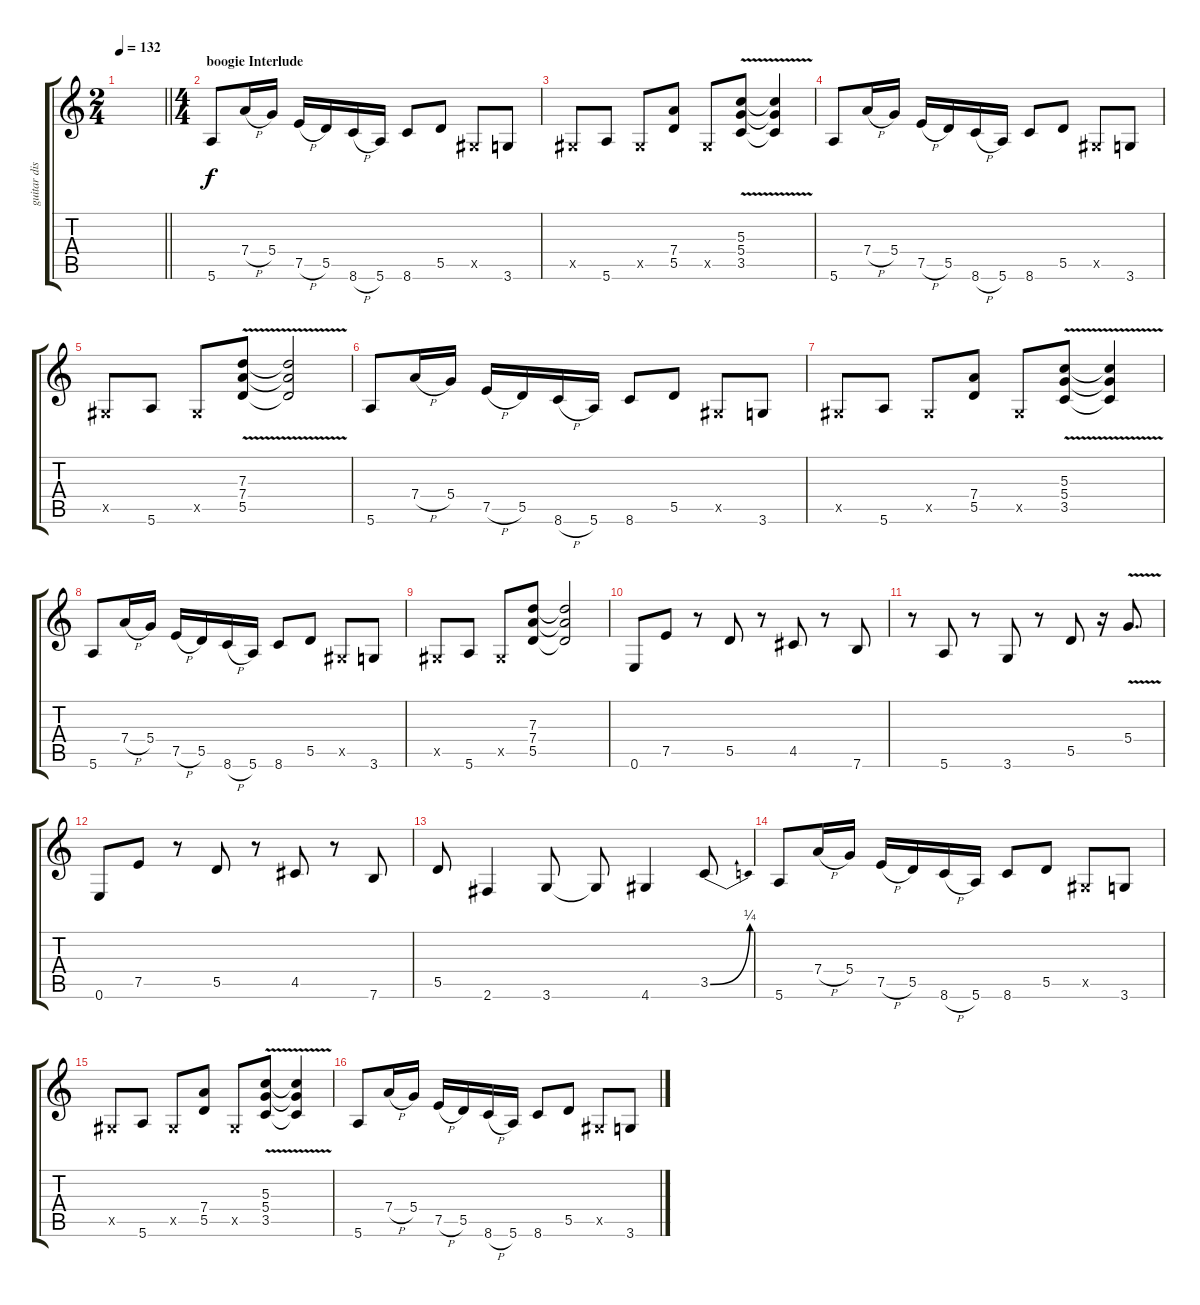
\track ("guitar dist" "guitar dis") {instrument distortionguitar}
\staff {score tabs}
\tuning (E4 B3 G3 D3 A2 E2) {hide}
\ts (2 4)
\tempo 132
\clef g2
\barLineRight lightlight
\ks c
|
\ts (4 4)
\section ("" "boogie Interlude")
5.6.8 7.4{h}.16 5.4.16 7.5{h}.16 5.5.16 8.6{h}.16 5.6.16 8.6.8 5.5.8 -1.5{x}.8 3.6.8 |
-1.5{x}.8 5.6.8 -1.5{x}.8 (7.4 5.5).8 -1.5{x}.8 (5.3{v} 5.4{v} 3.5{v}).8 (5.3{t} 5.4{t} 3.5{t}).4 |
5.6.8 7.4{h}.16 5.4.16 7.5{h}.16 5.5.16 8.6{h}.16 5.6.16 8.6.8 5.5.8 -1.5{x}.8 3.6.8 |
-1.5{x}.8 5.6.8 -1.5{x}.8 (7.3{v} 7.4{v} 5.5{v}).8 (7.3{t} 7.4{t} 5.5{t}).2 |
5.6.8 7.4{h}.16 5.4.16 7.5{h}.16 5.5.16 8.6{h}.16 5.6.16 8.6.8 5.5.8 -1.5{x}.8 3.6.8 |
-1.5{x}.8 5.6.8 -1.5{x}.8 (7.4 5.5).8 -1.5{x}.8 (5.3{v} 5.4{v} 3.5{v}).8 (5.3{t} 5.4{t} 3.5{t}).4 |
5.6.8 7.4{h}.16 5.4.16 7.5{h}.16 5.5.16 8.6{h}.16 5.6.16 8.6.8 5.5.8 -1.5{x}.8 3.6.8 |
-1.5{x}.8 5.6.8 -1.5{x}.8 (7.3 7.4 5.5).8 (7.3{t} 7.4{t} 5.5{t}).2 |
0.6.8 7.5.8 r.8 5.5.8 r.8 4.5.8 r.8 7.6.8 |
r.8 5.6.8 r.8 3.6.8 r.8 5.5.8 r.16 5.4{v}.8{d} |
0.6.8 7.5.8 r.8 5.5.8 r.8 4.5.8 r.8 7.6.8 |
5.5.8 2.6.4 3.6.8 3.6{t}.8 4.6.4 3.5{be (bend 0 0 60 1)}.8 |
5.6.8 7.4{h}.16 5.4.16 7.5{h}.16 5.5.16 8.6{h}.16 5.6.16 8.6.8 5.5.8 -1.5{x}.8 3.6.8 |
-1.5{x}.8 5.6.8 -1.5{x}.8 (7.4 5.5).8 -1.5{x}.8 (5.3{v} 5.4{v} 3.5{v}).8 (5.3{t} 5.4{t} 3.5{t}).4 |
5.6.8 7.4{h}.16 5.4.16 7.5{h}.16 5.5.16 8.6{h}.16 5.6.16 8.6.8 5.5.8 -1.5{x}.8 3.6.8
